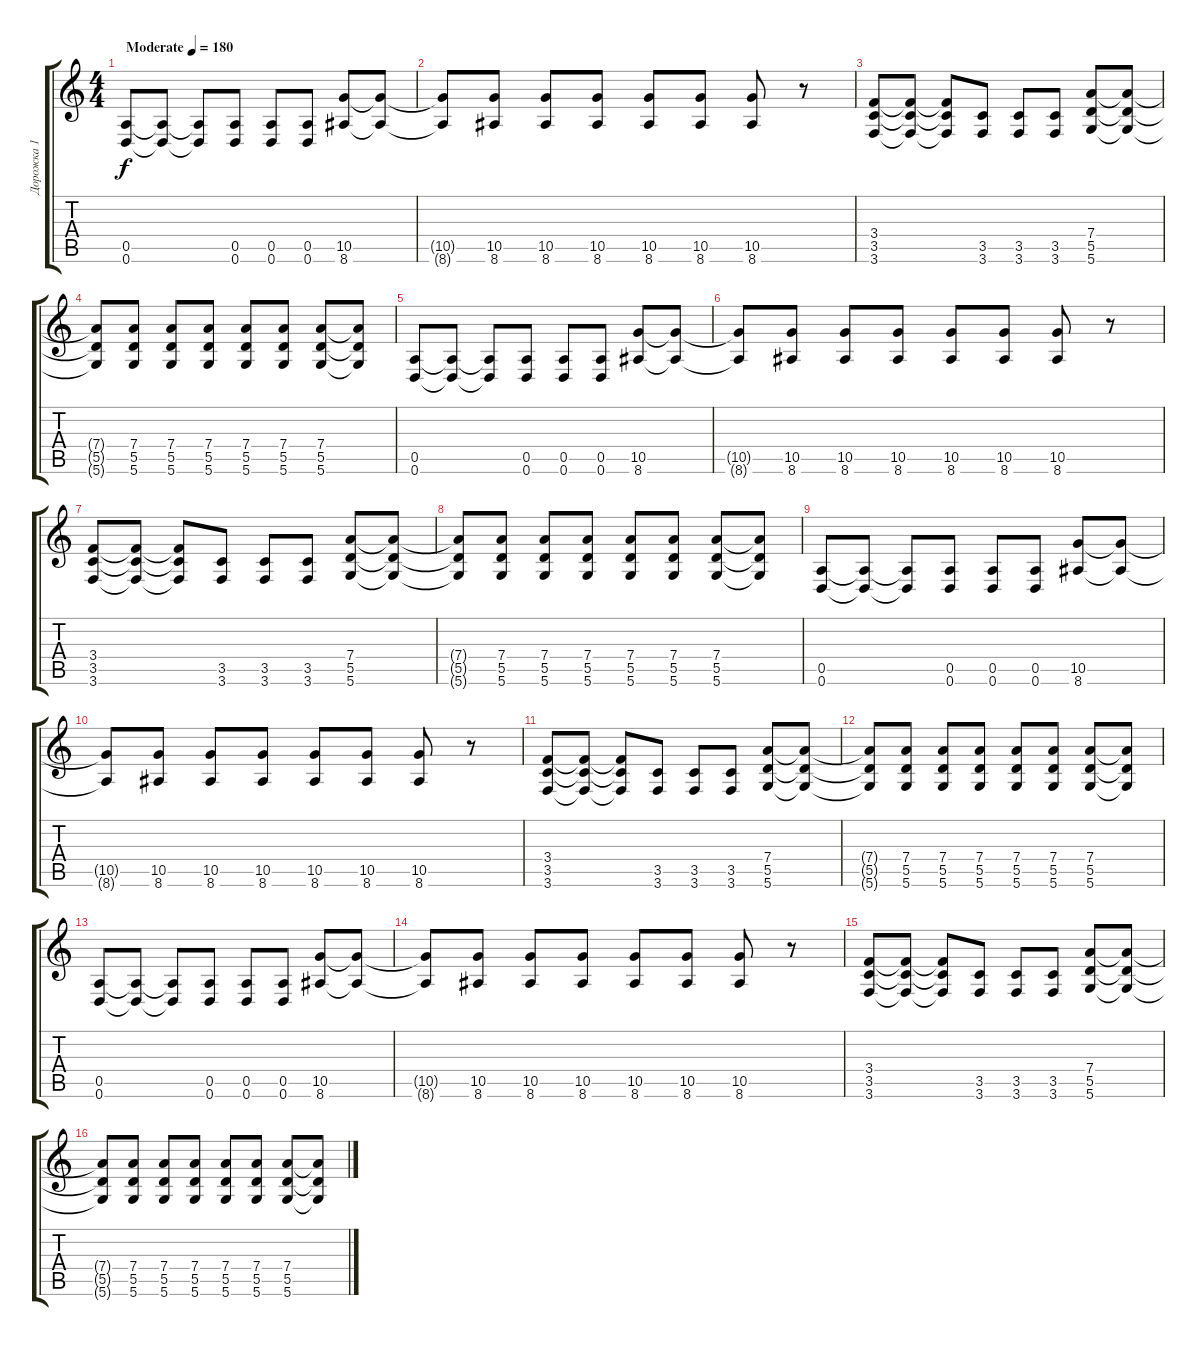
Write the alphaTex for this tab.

\track ("Дорожка 1" "Дорожка 1") {instrument distortionguitar}
\staff {score tabs}
\tuning (E4 B3 G3 D3 A2 D2) {hide}
\ts (4 4)
\tempo (180 "Moderate")
\clef g2
\ks c
(0.5 0.6).8{dy f instrument distortionguitar} (0.5{t} 0.6{t}).8 (0.5{t} 0.6{t}).8 (0.5 0.6).8 (0.5 0.6).8 (0.5 0.6).8 (10.5 8.6).8 (10.5{t} 8.6{t}).8 |
(10.5{t} 8.6{t}).8 (10.5 8.6).8 (10.5 8.6).8 (10.5 8.6).8 (10.5 8.6).8 (10.5 8.6).8 (10.5 8.6).8 r.8 |
(3.4 3.5 3.6).8 (3.4{t} 3.5{t} 3.6{t}).8 (3.4{t} 3.5{t} 3.6{t}).8 (3.5 3.6).8 (3.5 3.6).8 (3.5 3.6).8 (7.4 5.5 5.6).8 (7.4{t} 5.5{t} 5.6{t}).8 |
(7.4{t} 5.5{t} 5.6{t}).8 (7.4 5.5 5.6).8 (7.4 5.5 5.6).8 (7.4 5.5 5.6).8 (7.4 5.5 5.6).8 (7.4 5.5 5.6).8 (7.4 5.5 5.6).8 (7.4{t} 5.5{t} 5.6{t}).8 |
(0.5 0.6).8 (0.5{t} 0.6{t}).8 (0.5{t} 0.6{t}).8 (0.5 0.6).8 (0.5 0.6).8 (0.5 0.6).8 (10.5 8.6).8 (10.5{t} 8.6{t}).8 |
(10.5{t} 8.6{t}).8 (10.5 8.6).8 (10.5 8.6).8 (10.5 8.6).8 (10.5 8.6).8 (10.5 8.6).8 (10.5 8.6).8 r.8 |
(3.4 3.5 3.6).8 (3.4{t} 3.5{t} 3.6{t}).8 (3.4{t} 3.5{t} 3.6{t}).8 (3.5 3.6).8 (3.5 3.6).8 (3.5 3.6).8 (7.4 5.5 5.6).8 (7.4{t} 5.5{t} 5.6{t}).8 |
(7.4{t} 5.5{t} 5.6{t}).8 (7.4 5.5 5.6).8 (7.4 5.5 5.6).8 (7.4 5.5 5.6).8 (7.4 5.5 5.6).8 (7.4 5.5 5.6).8 (7.4 5.5 5.6).8 (7.4{t} 5.5{t} 5.6{t}).8 |
(0.5 0.6).8 (0.5{t} 0.6{t}).8 (0.5{t} 0.6{t}).8 (0.5 0.6).8 (0.5 0.6).8 (0.5 0.6).8 (10.5 8.6).8 (10.5{t} 8.6{t}).8 |
(10.5{t} 8.6{t}).8 (10.5 8.6).8 (10.5 8.6).8 (10.5 8.6).8 (10.5 8.6).8 (10.5 8.6).8 (10.5 8.6).8 r.8 |
(3.4 3.5 3.6).8 (3.4{t} 3.5{t} 3.6{t}).8 (3.4{t} 3.5{t} 3.6{t}).8 (3.5 3.6).8 (3.5 3.6).8 (3.5 3.6).8 (7.4 5.5 5.6).8 (7.4{t} 5.5{t} 5.6{t}).8 |
(7.4{t} 5.5{t} 5.6{t}).8 (7.4 5.5 5.6).8 (7.4 5.5 5.6).8 (7.4 5.5 5.6).8 (7.4 5.5 5.6).8 (7.4 5.5 5.6).8 (7.4 5.5 5.6).8 (7.4{t} 5.5{t} 5.6{t}).8 |
(0.5 0.6).8 (0.5{t} 0.6{t}).8 (0.5{t} 0.6{t}).8 (0.5 0.6).8 (0.5 0.6).8 (0.5 0.6).8 (10.5 8.6).8 (10.5{t} 8.6{t}).8 |
(10.5{t} 8.6{t}).8 (10.5 8.6).8 (10.5 8.6).8 (10.5 8.6).8 (10.5 8.6).8 (10.5 8.6).8 (10.5 8.6).8 r.8 |
(3.4 3.5 3.6).8 (3.4{t} 3.5{t} 3.6{t}).8 (3.4{t} 3.5{t} 3.6{t}).8 (3.5 3.6).8 (3.5 3.6).8 (3.5 3.6).8 (7.4 5.5 5.6).8 (7.4{t} 5.5{t} 5.6{t}).8 |
(7.4{t} 5.5{t} 5.6{t}).8 (7.4 5.5 5.6).8 (7.4 5.5 5.6).8 (7.4 5.5 5.6).8 (7.4 5.5 5.6).8 (7.4 5.5 5.6).8 (7.4 5.5 5.6).8 (7.4{t} 5.5{t} 5.6{t}).8
